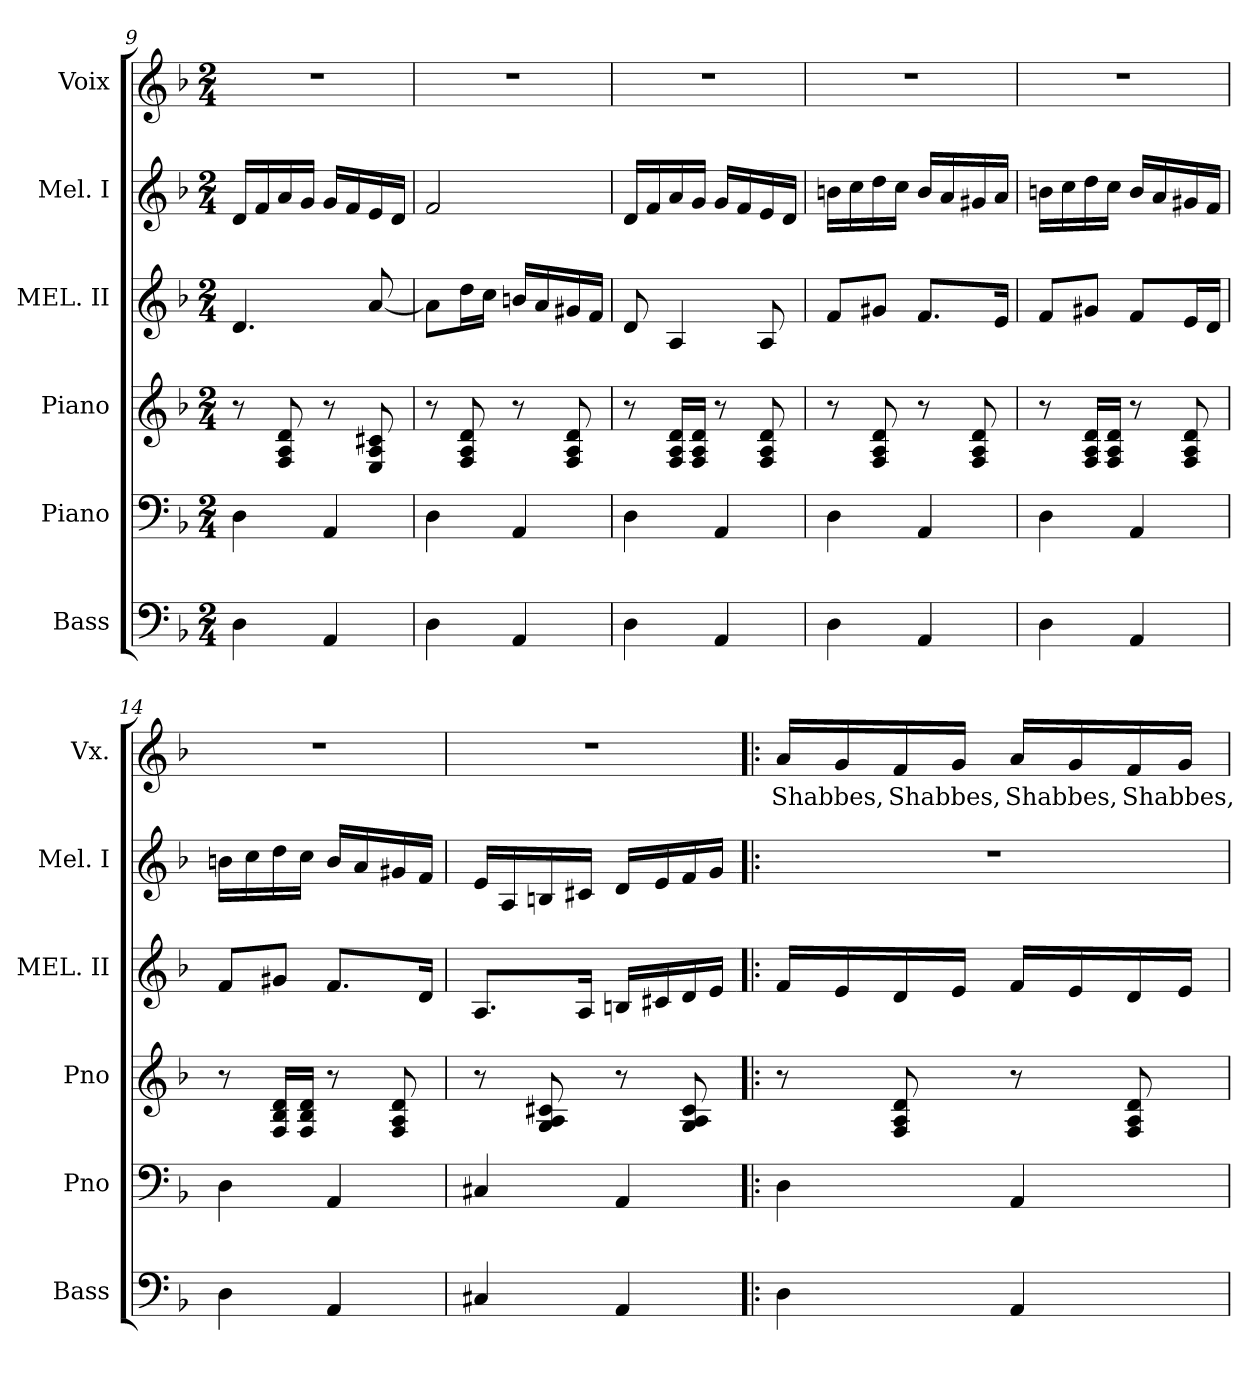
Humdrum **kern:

**kern	**kern	**kern	**kern	**kern	**kern	**text
*part6	*part5	*part4	*part3	*part2	*part1	*part1
*staff6	*staff5	*staff4	*staff3	*staff2	*staff1	*staff1
*I"Bass	*I"Piano	*I"Piano	*I"MEL. II	*I"Mel. I	*I"Voix	*
*I'Bass	*I'Pno	*I'Pno	*I'MEL. II	*I'Mel. I	*I'Vx.	*
*clefF4	*clefF4	*clefG2	*clefG2	*clefG2	*clefG2	*
*ITrd7c12	*	*	*	*	*	*
*k[b-]	*k[b-]	*k[b-]	*k[b-]	*k[b-]	*k[b-]	*
*M2/4	*M2/4	*M2/4	*M2/4	*M2/4	*M2/4	*
=9	=9	=9	=9	=9	=9	=9
4DD\	4D\	8r	4.d/	16d/LL	2r	.
.	.	.	.	16f/	.	.
.	.	8F/ 8A/ 8d/	.	16a/	.	.
.	.	.	.	16g/JJ	.	.
4AAA/	4AA/	8r	.	16g/LL	.	.
.	.	.	.	16f/	.	.
.	.	8E/ 8A/ 8c#X/	[8a/	16e/	.	.
.	.	.	.	16d/JJ	.	.
!!LO:PB:g=z
=10	=10	=10	=10	=10	=10	=10
4DD\	4D\	8r	8a\L]	2f/	2r	.
.	.	8F/ 8A/ 8d/	16dd\L	.	.	.
.	.	.	16cc\JJ	.	.	.
4AAA/	4AA/	8r	16bn/LL	.	.	.
.	.	.	16a/	.	.	.
.	.	8F/ 8A/ 8d/	16g#X/	.	.	.
.	.	.	16f/JJ	.	.	.
=11	=11	=11	=11	=11	=11	=11
4DD\	4D\	8r	8d/	16d/LL	2r	.
.	.	.	.	16f/	.	.
.	.	16F/ 16A/ 16d/LL	4A/	16a/	.	.
.	.	16F/ 16A/ 16d/JJ	.	16g/JJ	.	.
4AAA/	4AA/	8r	.	16g/LL	.	.
.	.	.	.	16f/	.	.
.	.	8F/ 8A/ 8d/	8A/	16e/	.	.
.	.	.	.	16d/JJ	.	.
=12	=12	=12	=12	=12	=12	=12
4DD\	4D\	8r	8f/L	16bn\LL	2r	.
.	.	.	.	16cc\	.	.
.	.	8F/ 8A/ 8d/	8g#X/J	16dd\	.	.
.	.	.	.	16cc\JJ	.	.
4AAA/	4AA/	8r	8.f/L	16b/LL	.	.
.	.	.	.	16a/	.	.
.	.	8F/ 8A/ 8d/	.	16g#X/	.	.
.	.	.	16e/Jk	16a/JJ	.	.
=13	=13	=13	=13	=13	=13	=13
4DD\	4D\	8r	8f/L	16bn\LL	2r	.
.	.	.	.	16cc\	.	.
.	.	16F/ 16A/ 16d/LL	8g#X/J	16dd\	.	.
.	.	16F/ 16A/ 16d/JJ	.	16cc\JJ	.	.
4AAA/	4AA/	8r	8f/L	16b/LL	.	.
.	.	.	.	16a/	.	.
.	.	8F/ 8A/ 8d/	16e/L	16g#X/	.	.
.	.	.	16d/JJ	16f/JJ	.	.
!!LO:LB:g=z
=14	=14	=14	=14	=14	=14	=14
4DD\	4D\	8r	8f/L	16bn\LL	2r	.
.	.	.	.	16cc\	.	.
.	.	16F/ 16B-/ 16d/LL	8g#X/J	16dd\	.	.
.	.	16F/ 16B-/ 16d/JJ	.	16cc\JJ	.	.
4AAA/	4AA/	8r	8.f/L	16b/LL	.	.
.	.	.	.	16a/	.	.
.	.	8F/ 8A/ 8d/	.	16g#X/	.	.
.	.	.	16d/Jk	16f/JJ	.	.
=15	=15	=15	=15	=15	=15	=15
4CC#X/	4C#X/	8r	8.A/L	16e/LL	2r	.
.	.	.	.	16A/	.	.
.	.	8G/ 8A/ 8c#X/	.	16Bn/	.	.
.	.	.	16A/Jk	16c#X/JJ	.	.
4AAA/	4AA/	8r	16Bn/LL	16d/LL	.	.
.	.	.	16c#X/	16e/	.	.
.	.	8G/ 8A/ 8c#/	16d/	16f/	.	.
.	.	.	16e/JJ	16g/JJ	.	.
!!LO:PB:g=z
=16!|:	=16!|:	=16!|:	=16!|:	=16!|:	=16!|:	=16!|:
4DD\	4D\	8r	16f/LL	2r	16a/LL	Shabbes,
.	.	.	16e/	.	16g/	.
.	.	8F/ 8A/ 8d/	16d/	.	16f/	Shabbes,
.	.	.	16e/JJ	.	16g/JJ	.
4AAA/	4AA/	8r	16f/LL	.	16a/LL	Shabbes,
.	.	.	16e/	.	16g/	.
.	.	8F/ 8A/ 8d/	16d/	.	16f/	Shabbes,
.	.	.	16e/JJ	.	16g/JJ	.
=	=	=	=	=	=	=
*-	*-	*-	*-	*-	*-	*-
